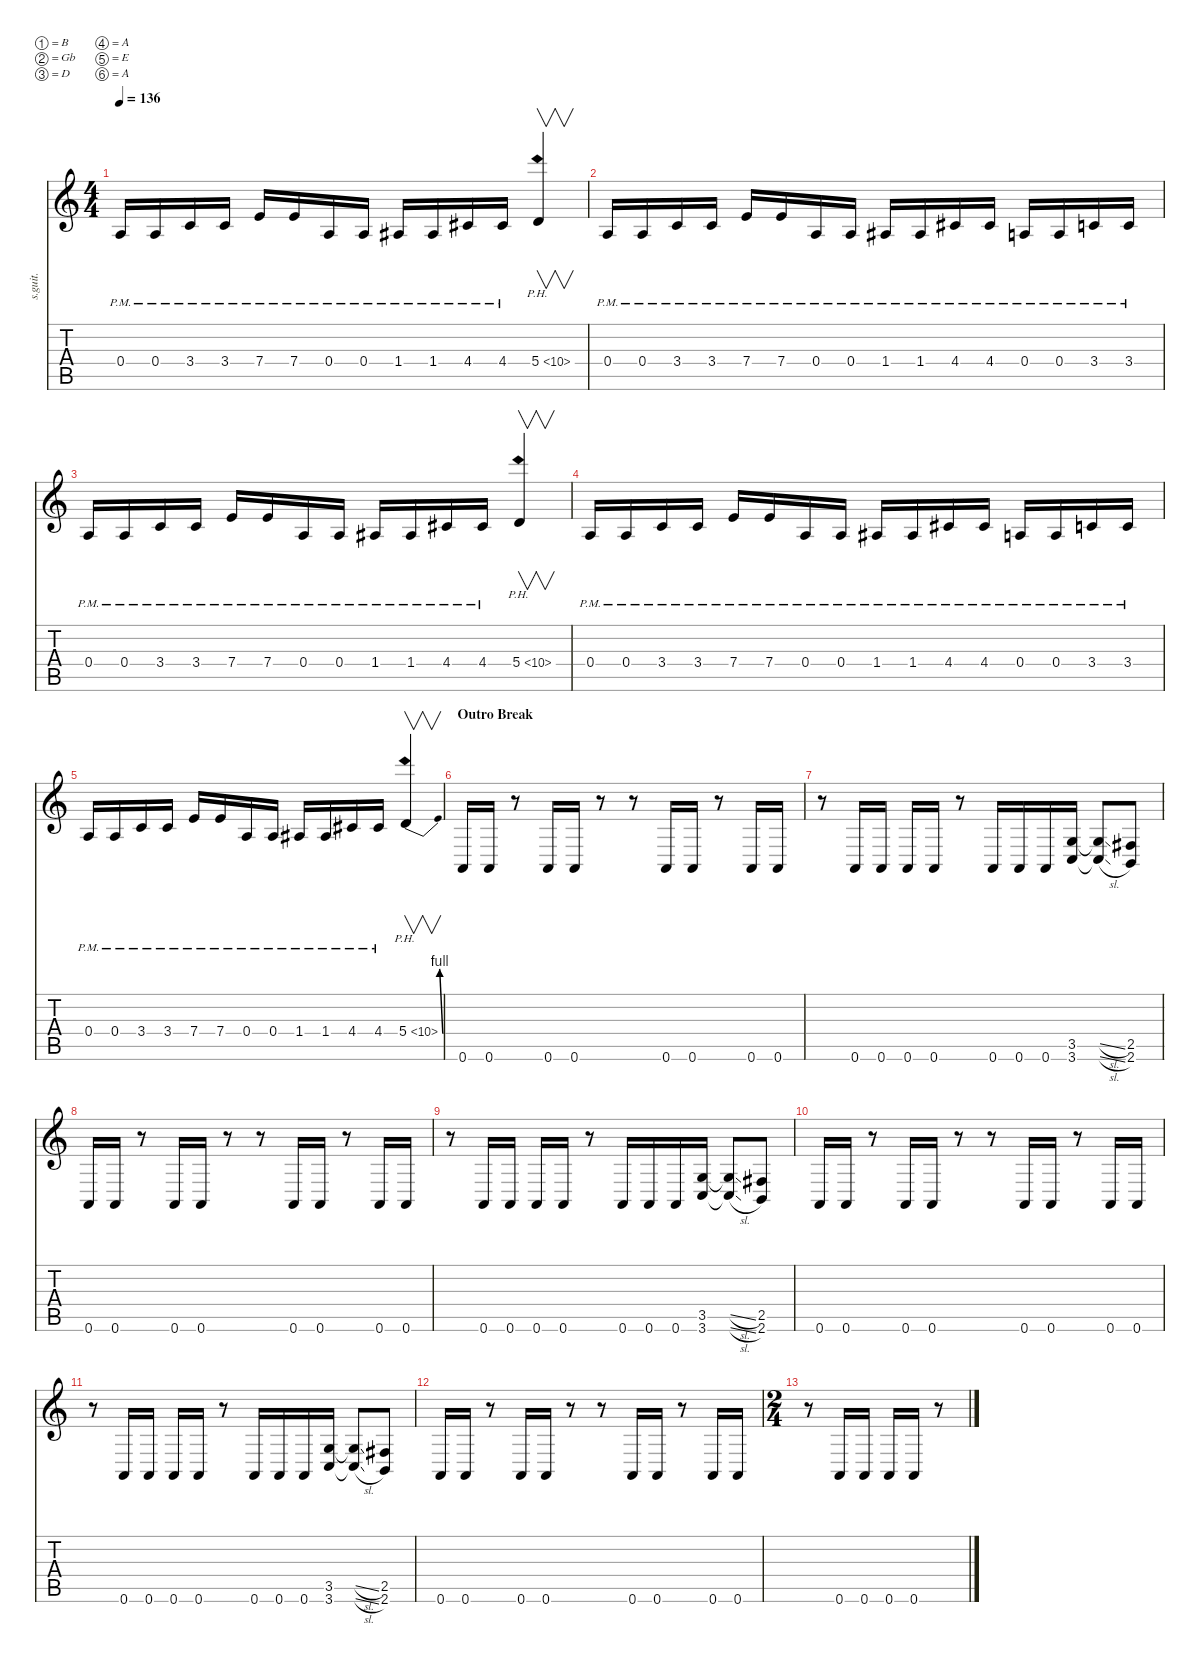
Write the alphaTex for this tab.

\defaultSystemsLayout 4
\hideDynamics
\bracketExtendMode nobrackets
\track ("Mick Thomson" "s.guit.") {instrument distortionguitar}
\staff {score tabs}
\tuning (B3 Gb3 D3 A2 E2 A1)
\ts (4 4)
\tempo 136
\clef g2
\ks c
0.4{pm}.16{lyrics (0 "") lyrics (1 "") lyrics (2 "") lyrics (3 "") lyrics (4 "") dy fff} 0.4{pm}.16{lyrics (0 "") lyrics (1 "") lyrics (2 "") lyrics (3 "") lyrics (4 "")} 3.4{pm}.16{lyrics (0 "") lyrics (1 "") lyrics (2 "") lyrics (3 "") lyrics (4 "")} 3.4{pm}.16{lyrics (0 "") lyrics (1 "") lyrics (2 "") lyrics (3 "") lyrics (4 "")} 7.4{pm}.16{lyrics (0 "") lyrics (1 "") lyrics (2 "") lyrics (3 "") lyrics (4 "")} 7.4{pm}.16{lyrics (0 "") lyrics (1 "") lyrics (2 "") lyrics (3 "") lyrics (4 "")} 0.4{pm}.16{lyrics (0 "") lyrics (1 "") lyrics (2 "") lyrics (3 "") lyrics (4 "")} 0.4{pm}.16{lyrics (0 "") lyrics (1 "") lyrics (2 "") lyrics (3 "") lyrics (4 "")} 1.4{pm acc #}.16{lyrics (0 "") lyrics (1 "") lyrics (2 "") lyrics (3 "") lyrics (4 "")} 1.4{pm acc #}.16{lyrics (0 "") lyrics (1 "") lyrics (2 "") lyrics (3 "") lyrics (4 "")} 4.4{pm acc #}.16{lyrics (0 "") lyrics (1 "") lyrics (2 "") lyrics (3 "") lyrics (4 "")} 4.4{pm acc #}.16{lyrics (0 "") lyrics (1 "") lyrics (2 "") lyrics (3 "") lyrics (4 "")} 5.4{ph 5}.4{v lyrics (0 "") lyrics (1 "") lyrics (2 "") lyrics (3 "") lyrics (4 "") dy f} |
0.4{pm}.16{lyrics (0 "") lyrics (1 "") lyrics (2 "") lyrics (3 "") lyrics (4 "") dy fff} 0.4{pm}.16{lyrics (0 "") lyrics (1 "") lyrics (2 "") lyrics (3 "") lyrics (4 "")} 3.4{pm}.16{lyrics (0 "") lyrics (1 "") lyrics (2 "") lyrics (3 "") lyrics (4 "")} 3.4{pm}.16{lyrics (0 "") lyrics (1 "") lyrics (2 "") lyrics (3 "") lyrics (4 "")} 7.4{pm}.16{lyrics (0 "") lyrics (1 "") lyrics (2 "") lyrics (3 "") lyrics (4 "")} 7.4{pm}.16{lyrics (0 "") lyrics (1 "") lyrics (2 "") lyrics (3 "") lyrics (4 "")} 0.4{pm}.16{lyrics (0 "") lyrics (1 "") lyrics (2 "") lyrics (3 "") lyrics (4 "")} 0.4{pm}.16{lyrics (0 "") lyrics (1 "") lyrics (2 "") lyrics (3 "") lyrics (4 "")} 1.4{pm acc #}.16{lyrics (0 "") lyrics (1 "") lyrics (2 "") lyrics (3 "") lyrics (4 "")} 1.4{pm acc #}.16{lyrics (0 "") lyrics (1 "") lyrics (2 "") lyrics (3 "") lyrics (4 "")} 4.4{pm acc #}.16{lyrics (0 "") lyrics (1 "") lyrics (2 "") lyrics (3 "") lyrics (4 "")} 4.4{pm acc #}.16{lyrics (0 "") lyrics (1 "") lyrics (2 "") lyrics (3 "") lyrics (4 "")} 0.4{pm}.16{lyrics (0 "") lyrics (1 "") lyrics (2 "") lyrics (3 "") lyrics (4 "")} 0.4{pm}.16{lyrics (0 "") lyrics (1 "") lyrics (2 "") lyrics (3 "") lyrics (4 "")} 3.4{pm}.16{lyrics (0 "") lyrics (1 "") lyrics (2 "") lyrics (3 "") lyrics (4 "")} 3.4{pm}.16{lyrics (0 "") lyrics (1 "") lyrics (2 "") lyrics (3 "") lyrics (4 "")} |
0.4{pm}.16{lyrics (0 "") lyrics (1 "") lyrics (2 "") lyrics (3 "") lyrics (4 "")} 0.4{pm}.16{lyrics (0 "") lyrics (1 "") lyrics (2 "") lyrics (3 "") lyrics (4 "")} 3.4{pm}.16{lyrics (0 "") lyrics (1 "") lyrics (2 "") lyrics (3 "") lyrics (4 "")} 3.4{pm}.16{lyrics (0 "") lyrics (1 "") lyrics (2 "") lyrics (3 "") lyrics (4 "")} 7.4{pm}.16{lyrics (0 "") lyrics (1 "") lyrics (2 "") lyrics (3 "") lyrics (4 "")} 7.4{pm}.16{lyrics (0 "") lyrics (1 "") lyrics (2 "") lyrics (3 "") lyrics (4 "")} 0.4{pm}.16{lyrics (0 "") lyrics (1 "") lyrics (2 "") lyrics (3 "") lyrics (4 "")} 0.4{pm}.16{lyrics (0 "") lyrics (1 "") lyrics (2 "") lyrics (3 "") lyrics (4 "")} 1.4{pm acc #}.16{lyrics (0 "") lyrics (1 "") lyrics (2 "") lyrics (3 "") lyrics (4 "")} 1.4{pm acc #}.16{lyrics (0 "") lyrics (1 "") lyrics (2 "") lyrics (3 "") lyrics (4 "")} 4.4{pm acc #}.16{lyrics (0 "") lyrics (1 "") lyrics (2 "") lyrics (3 "") lyrics (4 "")} 4.4{pm acc #}.16{lyrics (0 "") lyrics (1 "") lyrics (2 "") lyrics (3 "") lyrics (4 "")} 5.4{ph 5}.4{v lyrics (0 "") lyrics (1 "") lyrics (2 "") lyrics (3 "") lyrics (4 "") dy f} |
0.4{pm}.16{lyrics (0 "") lyrics (1 "") lyrics (2 "") lyrics (3 "") lyrics (4 "") dy fff} 0.4{pm}.16{lyrics (0 "") lyrics (1 "") lyrics (2 "") lyrics (3 "") lyrics (4 "")} 3.4{pm}.16{lyrics (0 "") lyrics (1 "") lyrics (2 "") lyrics (3 "") lyrics (4 "")} 3.4{pm}.16{lyrics (0 "") lyrics (1 "") lyrics (2 "") lyrics (3 "") lyrics (4 "")} 7.4{pm}.16{lyrics (0 "") lyrics (1 "") lyrics (2 "") lyrics (3 "") lyrics (4 "")} 7.4{pm}.16{lyrics (0 "") lyrics (1 "") lyrics (2 "") lyrics (3 "") lyrics (4 "")} 0.4{pm}.16{lyrics (0 "") lyrics (1 "") lyrics (2 "") lyrics (3 "") lyrics (4 "")} 0.4{pm}.16{lyrics (0 "") lyrics (1 "") lyrics (2 "") lyrics (3 "") lyrics (4 "")} 1.4{pm acc #}.16{lyrics (0 "") lyrics (1 "") lyrics (2 "") lyrics (3 "") lyrics (4 "")} 1.4{pm acc #}.16{lyrics (0 "") lyrics (1 "") lyrics (2 "") lyrics (3 "") lyrics (4 "")} 4.4{pm acc #}.16{lyrics (0 "") lyrics (1 "") lyrics (2 "") lyrics (3 "") lyrics (4 "")} 4.4{pm acc #}.16{lyrics (0 "") lyrics (1 "") lyrics (2 "") lyrics (3 "") lyrics (4 "")} 0.4{pm}.16{lyrics (0 "") lyrics (1 "") lyrics (2 "") lyrics (3 "") lyrics (4 "")} 0.4{pm}.16{lyrics (0 "") lyrics (1 "") lyrics (2 "") lyrics (3 "") lyrics (4 "")} 3.4{pm}.16{lyrics (0 "") lyrics (1 "") lyrics (2 "") lyrics (3 "") lyrics (4 "")} 3.4{pm}.16{lyrics (0 "") lyrics (1 "") lyrics (2 "") lyrics (3 "") lyrics (4 "")} |
0.4{pm}.16{lyrics (0 "") lyrics (1 "") lyrics (2 "") lyrics (3 "") lyrics (4 "")} 0.4{pm}.16{lyrics (0 "") lyrics (1 "") lyrics (2 "") lyrics (3 "") lyrics (4 "")} 3.4{pm}.16{lyrics (0 "") lyrics (1 "") lyrics (2 "") lyrics (3 "") lyrics (4 "")} 3.4{pm}.16{lyrics (0 "") lyrics (1 "") lyrics (2 "") lyrics (3 "") lyrics (4 "")} 7.4{pm}.16{lyrics (0 "") lyrics (1 "") lyrics (2 "") lyrics (3 "") lyrics (4 "")} 7.4{pm}.16{lyrics (0 "") lyrics (1 "") lyrics (2 "") lyrics (3 "") lyrics (4 "")} 0.4{pm}.16{lyrics (0 "") lyrics (1 "") lyrics (2 "") lyrics (3 "") lyrics (4 "")} 0.4{pm}.16{lyrics (0 "") lyrics (1 "") lyrics (2 "") lyrics (3 "") lyrics (4 "")} 1.4{pm acc #}.16{lyrics (0 "") lyrics (1 "") lyrics (2 "") lyrics (3 "") lyrics (4 "")} 1.4{pm acc #}.16{lyrics (0 "") lyrics (1 "") lyrics (2 "") lyrics (3 "") lyrics (4 "")} 4.4{pm acc #}.16{lyrics (0 "") lyrics (1 "") lyrics (2 "") lyrics (3 "") lyrics (4 "")} 4.4{pm acc #}.16{lyrics (0 "") lyrics (1 "") lyrics (2 "") lyrics (3 "") lyrics (4 "")} 5.4{be (bend 0 0 15 4) ph 5}.4{v lyrics (0 "") lyrics (1 "") lyrics (2 "") lyrics (3 "") lyrics (4 "") dy f} |
\section ("" "Outro Break")
0.6.16{lyrics (0 "") lyrics (1 "") lyrics (2 "") lyrics (3 "") lyrics (4 "") dy fff} 0.6.16{lyrics (0 "") lyrics (1 "") lyrics (2 "") lyrics (3 "") lyrics (4 "")} r.8 0.6.16{lyrics (0 "") lyrics (1 "") lyrics (2 "") lyrics (3 "") lyrics (4 "")} 0.6.16{lyrics (0 "") lyrics (1 "") lyrics (2 "") lyrics (3 "") lyrics (4 "")} r.8 r.8 0.6.16{lyrics (0 "") lyrics (1 "") lyrics (2 "") lyrics (3 "") lyrics (4 "")} 0.6.16{lyrics (0 "") lyrics (1 "") lyrics (2 "") lyrics (3 "") lyrics (4 "")} r.8 0.6.16{lyrics (0 "") lyrics (1 "") lyrics (2 "") lyrics (3 "") lyrics (4 "")} 0.6.16{lyrics (0 "") lyrics (1 "") lyrics (2 "") lyrics (3 "") lyrics (4 "")} |
r.8 0.6.16{lyrics (0 "") lyrics (1 "") lyrics (2 "") lyrics (3 "") lyrics (4 "")} 0.6.16{lyrics (0 "") lyrics (1 "") lyrics (2 "") lyrics (3 "") lyrics (4 "")} 0.6.16{lyrics (0 "") lyrics (1 "") lyrics (2 "") lyrics (3 "") lyrics (4 "")} 0.6.16{lyrics (0 "") lyrics (1 "") lyrics (2 "") lyrics (3 "") lyrics (4 "")} r.8 0.6.16{lyrics (0 "") lyrics (1 "") lyrics (2 "") lyrics (3 "") lyrics (4 "")} 0.6.16{lyrics (0 "") lyrics (1 "") lyrics (2 "") lyrics (3 "") lyrics (4 "")} 0.6.16{lyrics (0 "") lyrics (1 "") lyrics (2 "") lyrics (3 "") lyrics (4 "")} (3.5 3.6).16{lyrics (0 "") lyrics (1 "") lyrics (2 "") lyrics (3 "") lyrics (4 "")} (3.5{sl t} 3.6{sl t}).8{lyrics (0 "") lyrics (1 "") lyrics (2 "") lyrics (3 "") lyrics (4 "")} (2.6 2.5{acc #}).8{lyrics (0 "") lyrics (1 "") lyrics (2 "") lyrics (3 "") lyrics (4 "")} |
0.6.16{lyrics (0 "") lyrics (1 "") lyrics (2 "") lyrics (3 "") lyrics (4 "")} 0.6.16{lyrics (0 "") lyrics (1 "") lyrics (2 "") lyrics (3 "") lyrics (4 "")} r.8 0.6.16{lyrics (0 "") lyrics (1 "") lyrics (2 "") lyrics (3 "") lyrics (4 "")} 0.6.16{lyrics (0 "") lyrics (1 "") lyrics (2 "") lyrics (3 "") lyrics (4 "")} r.8 r.8 0.6.16{lyrics (0 "") lyrics (1 "") lyrics (2 "") lyrics (3 "") lyrics (4 "")} 0.6.16{lyrics (0 "") lyrics (1 "") lyrics (2 "") lyrics (3 "") lyrics (4 "")} r.8 0.6.16{lyrics (0 "") lyrics (1 "") lyrics (2 "") lyrics (3 "") lyrics (4 "")} 0.6.16{lyrics (0 "") lyrics (1 "") lyrics (2 "") lyrics (3 "") lyrics (4 "")} |
r.8 0.6.16{lyrics (0 "") lyrics (1 "") lyrics (2 "") lyrics (3 "") lyrics (4 "")} 0.6.16{lyrics (0 "") lyrics (1 "") lyrics (2 "") lyrics (3 "") lyrics (4 "")} 0.6.16{lyrics (0 "") lyrics (1 "") lyrics (2 "") lyrics (3 "") lyrics (4 "")} 0.6.16{lyrics (0 "") lyrics (1 "") lyrics (2 "") lyrics (3 "") lyrics (4 "")} r.8 0.6.16{lyrics (0 "") lyrics (1 "") lyrics (2 "") lyrics (3 "") lyrics (4 "")} 0.6.16{lyrics (0 "") lyrics (1 "") lyrics (2 "") lyrics (3 "") lyrics (4 "")} 0.6.16{lyrics (0 "") lyrics (1 "") lyrics (2 "") lyrics (3 "") lyrics (4 "")} (3.5 3.6).16{lyrics (0 "") lyrics (1 "") lyrics (2 "") lyrics (3 "") lyrics (4 "")} (3.5{sl t} 3.6{sl t}).8{lyrics (0 "") lyrics (1 "") lyrics (2 "") lyrics (3 "") lyrics (4 "")} (2.6 2.5{acc #}).8{lyrics (0 "") lyrics (1 "") lyrics (2 "") lyrics (3 "") lyrics (4 "")} |
0.6.16{lyrics (0 "") lyrics (1 "") lyrics (2 "") lyrics (3 "") lyrics (4 "")} 0.6.16{lyrics (0 "") lyrics (1 "") lyrics (2 "") lyrics (3 "") lyrics (4 "")} r.8 0.6.16{lyrics (0 "") lyrics (1 "") lyrics (2 "") lyrics (3 "") lyrics (4 "")} 0.6.16{lyrics (0 "") lyrics (1 "") lyrics (2 "") lyrics (3 "") lyrics (4 "")} r.8 r.8 0.6.16{lyrics (0 "") lyrics (1 "") lyrics (2 "") lyrics (3 "") lyrics (4 "")} 0.6.16{lyrics (0 "") lyrics (1 "") lyrics (2 "") lyrics (3 "") lyrics (4 "")} r.8 0.6.16{lyrics (0 "") lyrics (1 "") lyrics (2 "") lyrics (3 "") lyrics (4 "")} 0.6.16{lyrics (0 "") lyrics (1 "") lyrics (2 "") lyrics (3 "") lyrics (4 "")} |
r.8 0.6.16{lyrics (0 "") lyrics (1 "") lyrics (2 "") lyrics (3 "") lyrics (4 "")} 0.6.16{lyrics (0 "") lyrics (1 "") lyrics (2 "") lyrics (3 "") lyrics (4 "")} 0.6.16{lyrics (0 "") lyrics (1 "") lyrics (2 "") lyrics (3 "") lyrics (4 "")} 0.6.16{lyrics (0 "") lyrics (1 "") lyrics (2 "") lyrics (3 "") lyrics (4 "")} r.8 0.6.16{lyrics (0 "") lyrics (1 "") lyrics (2 "") lyrics (3 "") lyrics (4 "")} 0.6.16{lyrics (0 "") lyrics (1 "") lyrics (2 "") lyrics (3 "") lyrics (4 "")} 0.6.16{lyrics (0 "") lyrics (1 "") lyrics (2 "") lyrics (3 "") lyrics (4 "")} (3.5 3.6).16{lyrics (0 "") lyrics (1 "") lyrics (2 "") lyrics (3 "") lyrics (4 "")} (3.5{sl t} 3.6{sl t}).8{lyrics (0 "") lyrics (1 "") lyrics (2 "") lyrics (3 "") lyrics (4 "")} (2.6 2.5{acc #}).8{lyrics (0 "") lyrics (1 "") lyrics (2 "") lyrics (3 "") lyrics (4 "")} |
0.6.16{lyrics (0 "") lyrics (1 "") lyrics (2 "") lyrics (3 "") lyrics (4 "")} 0.6.16{lyrics (0 "") lyrics (1 "") lyrics (2 "") lyrics (3 "") lyrics (4 "")} r.8 0.6.16{lyrics (0 "") lyrics (1 "") lyrics (2 "") lyrics (3 "") lyrics (4 "")} 0.6.16{lyrics (0 "") lyrics (1 "") lyrics (2 "") lyrics (3 "") lyrics (4 "")} r.8 r.8 0.6.16{lyrics (0 "") lyrics (1 "") lyrics (2 "") lyrics (3 "") lyrics (4 "")} 0.6.16{lyrics (0 "") lyrics (1 "") lyrics (2 "") lyrics (3 "") lyrics (4 "")} r.8 0.6.16{lyrics (0 "") lyrics (1 "") lyrics (2 "") lyrics (3 "") lyrics (4 "")} 0.6.16{lyrics (0 "") lyrics (1 "") lyrics (2 "") lyrics (3 "") lyrics (4 "")} |
\ts (2 4)
\beaming (8 2 2 2 2)
r.8 0.6.16{lyrics (0 "") lyrics (1 "") lyrics (2 "") lyrics (3 "") lyrics (4 "")} 0.6.16{lyrics (0 "") lyrics (1 "") lyrics (2 "") lyrics (3 "") lyrics (4 "")} 0.6.16{lyrics (0 "") lyrics (1 "") lyrics (2 "") lyrics (3 "") lyrics (4 "")} 0.6.16{lyrics (0 "") lyrics (1 "") lyrics (2 "") lyrics (3 "") lyrics (4 "")} r.8
